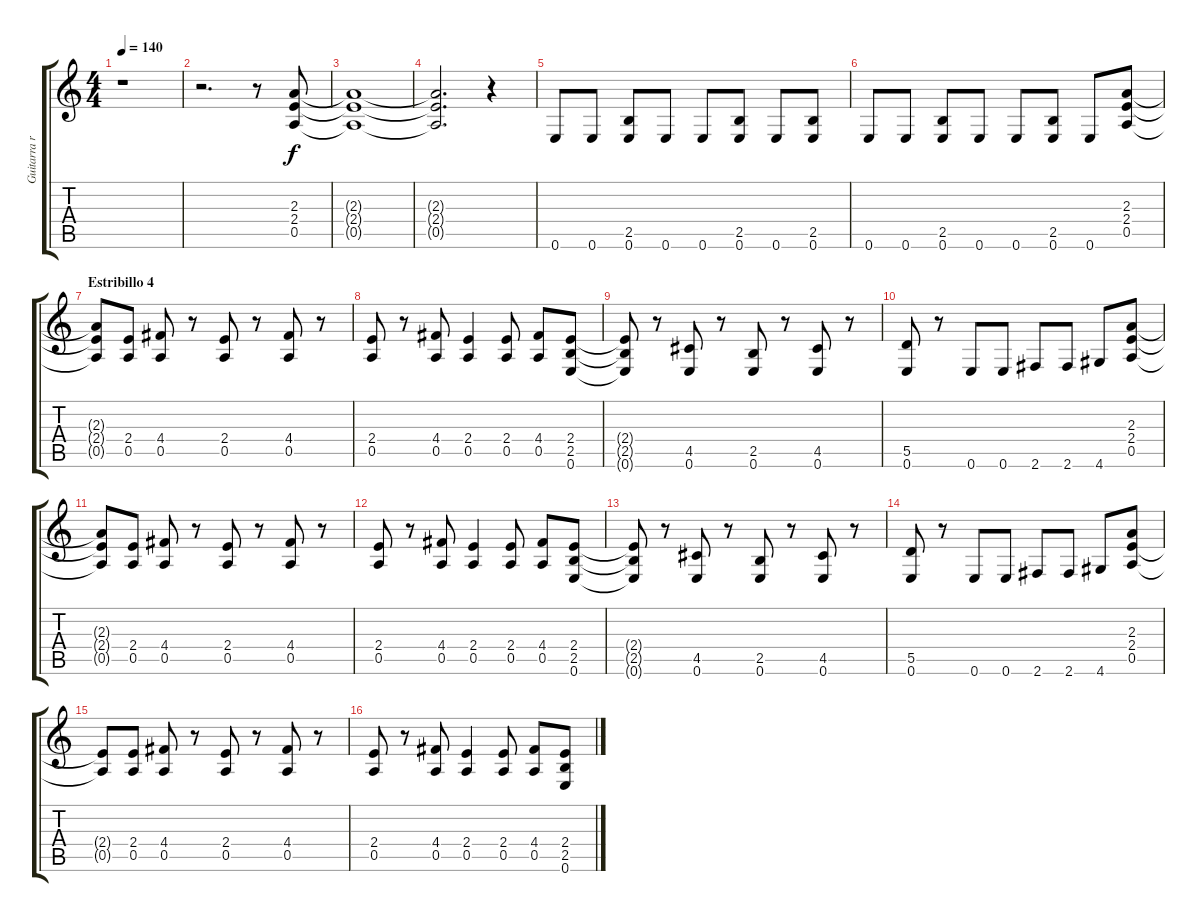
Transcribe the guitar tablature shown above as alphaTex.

\track ("Guitarra rítmica" "Guitarra r") {instrument distortionguitar}
\staff {score tabs}
\tuning (E4 B3 G3 D3 A2 E2) {hide}
\ts (4 4)
\tempo 140
\clef g2
\ks c
r.1{dy f} |
r.2{d} r.8 (2.3 2.4 0.5).8 |
(2.3{t} 2.4{t} 0.5{t}).1 |
(2.3{t} 2.4{t} 0.5{t}).2{d} r.4 |
0.6.8 0.6.8 (2.5 0.6).8 0.6.8 0.6.8 (2.5 0.6).8 0.6.8 (2.5 0.6).8 |
0.6.8 0.6.8 (2.5 0.6).8 0.6.8 0.6.8 (2.5 0.6).8 0.6.8 (2.3 2.4 0.5).8 |
\section ("" "Estribillo 4")
(2.3{t} 2.4{t} 0.5{t}).8 (2.4 0.5).8 (4.4 0.5).8 r.8 (2.4 0.5).8 r.8 (4.4 0.5).8 r.8 |
(2.4 0.5).8 r.8 (4.4 0.5).8 (2.4 0.5).4 (2.4 0.5).8 (4.4 0.5).8 (2.4 2.5 0.6).8 |
(2.4{t} 2.5{t} 0.6{t}).8 r.8 (4.5 0.6).8 r.8 (2.5 0.6).8 r.8 (4.5 0.6).8 r.8 |
(5.5 0.6).8 r.8 0.6.8 0.6.8 2.6.8 2.6.8 4.6.8 (2.3 2.4 0.5).8 |
(2.3{t} 2.4{t} 0.5{t}).8 (2.4 0.5).8 (4.4 0.5).8 r.8 (2.4 0.5).8 r.8 (4.4 0.5).8 r.8 |
(2.4 0.5).8 r.8 (4.4 0.5).8 (2.4 0.5).4 (2.4 0.5).8 (4.4 0.5).8 (2.4 2.5 0.6).8 |
(2.4{t} 2.5{t} 0.6{t}).8 r.8 (4.5 0.6).8 r.8 (2.5 0.6).8 r.8 (4.5 0.6).8 r.8 |
(5.5 0.6).8 r.8 0.6.8 0.6.8 2.6.8 2.6.8 4.6.8 (2.3 2.4 0.5).8 |
(2.4{t} 0.5{t}).8 (2.4 0.5).8 (4.4 0.5).8 r.8 (2.4 0.5).8 r.8 (4.4 0.5).8 r.8 |
(2.4 0.5).8 r.8 (4.4 0.5).8 (2.4 0.5).4 (2.4 0.5).8 (4.4 0.5).8 (2.4 2.5 0.6).8
